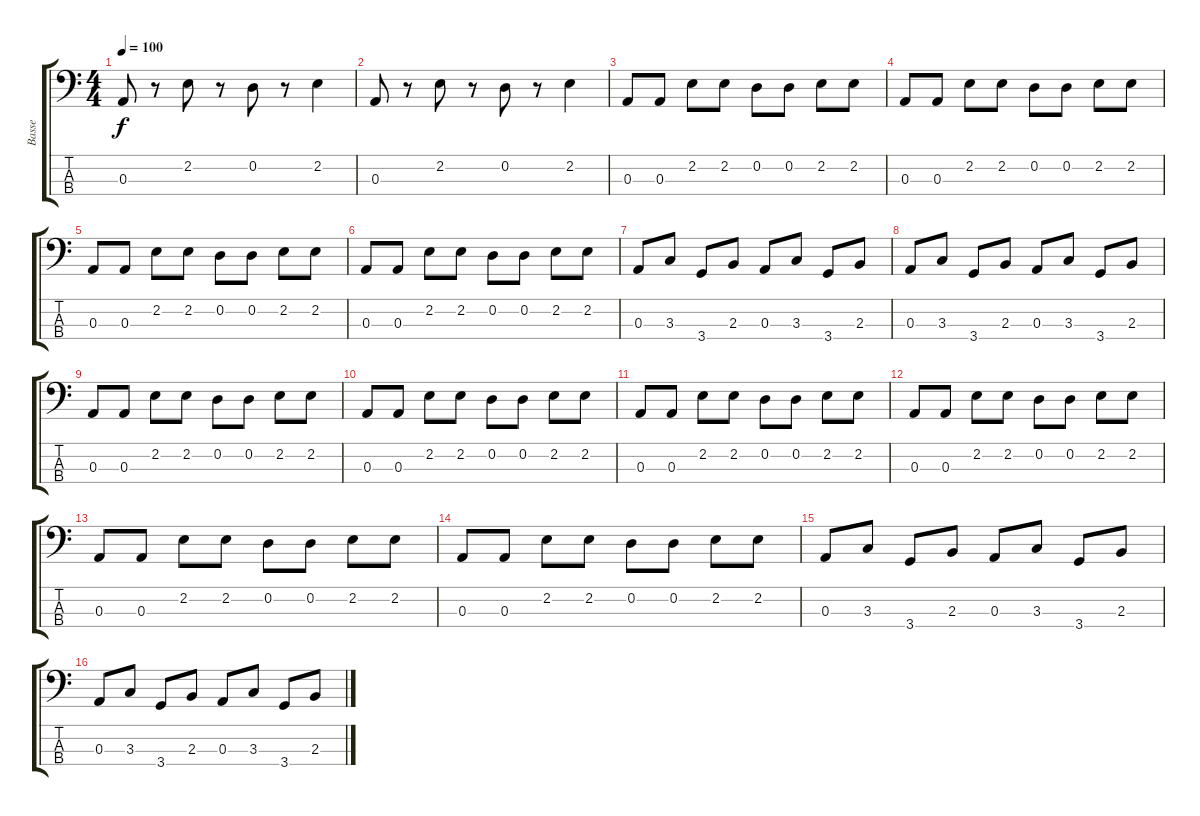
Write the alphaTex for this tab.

\track ("Basse" "Basse") {instrument electricbassfinger}
\staff {score tabs}
\tuning (G2 D2 A1 E1) {hide}
\ts (4 4)
\tempo 100
\clef f4
\ks c
0.3.8{dy f instrument electricbassfinger} r.8 2.2.8 r.8 0.2.8 r.8 2.2.4 |
0.3.8 r.8 2.2.8 r.8 0.2.8 r.8 2.2.4 |
0.3.8 0.3.8 2.2.8 2.2.8 0.2.8 0.2.8 2.2.8 2.2.8 |
0.3.8 0.3.8 2.2.8 2.2.8 0.2.8 0.2.8 2.2.8 2.2.8 |
0.3.8 0.3.8 2.2.8 2.2.8 0.2.8 0.2.8 2.2.8 2.2.8 |
0.3.8 0.3.8 2.2.8 2.2.8 0.2.8 0.2.8 2.2.8 2.2.8 |
0.3.8 3.3.8 3.4.8 2.3.8 0.3.8 3.3.8 3.4.8 2.3.8 |
0.3.8 3.3.8 3.4.8 2.3.8 0.3.8 3.3.8 3.4.8 2.3.8 |
0.3.8 0.3.8 2.2.8 2.2.8 0.2.8 0.2.8 2.2.8 2.2.8 |
0.3.8 0.3.8 2.2.8 2.2.8 0.2.8 0.2.8 2.2.8 2.2.8 |
0.3.8 0.3.8 2.2.8 2.2.8 0.2.8 0.2.8 2.2.8 2.2.8 |
0.3.8 0.3.8 2.2.8 2.2.8 0.2.8 0.2.8 2.2.8 2.2.8 |
0.3.8 0.3.8 2.2.8 2.2.8 0.2.8 0.2.8 2.2.8 2.2.8 |
0.3.8 0.3.8 2.2.8 2.2.8 0.2.8 0.2.8 2.2.8 2.2.8 |
0.3.8 3.3.8 3.4.8 2.3.8 0.3.8 3.3.8 3.4.8 2.3.8 |
0.3.8 3.3.8 3.4.8 2.3.8 0.3.8 3.3.8 3.4.8 2.3.8
